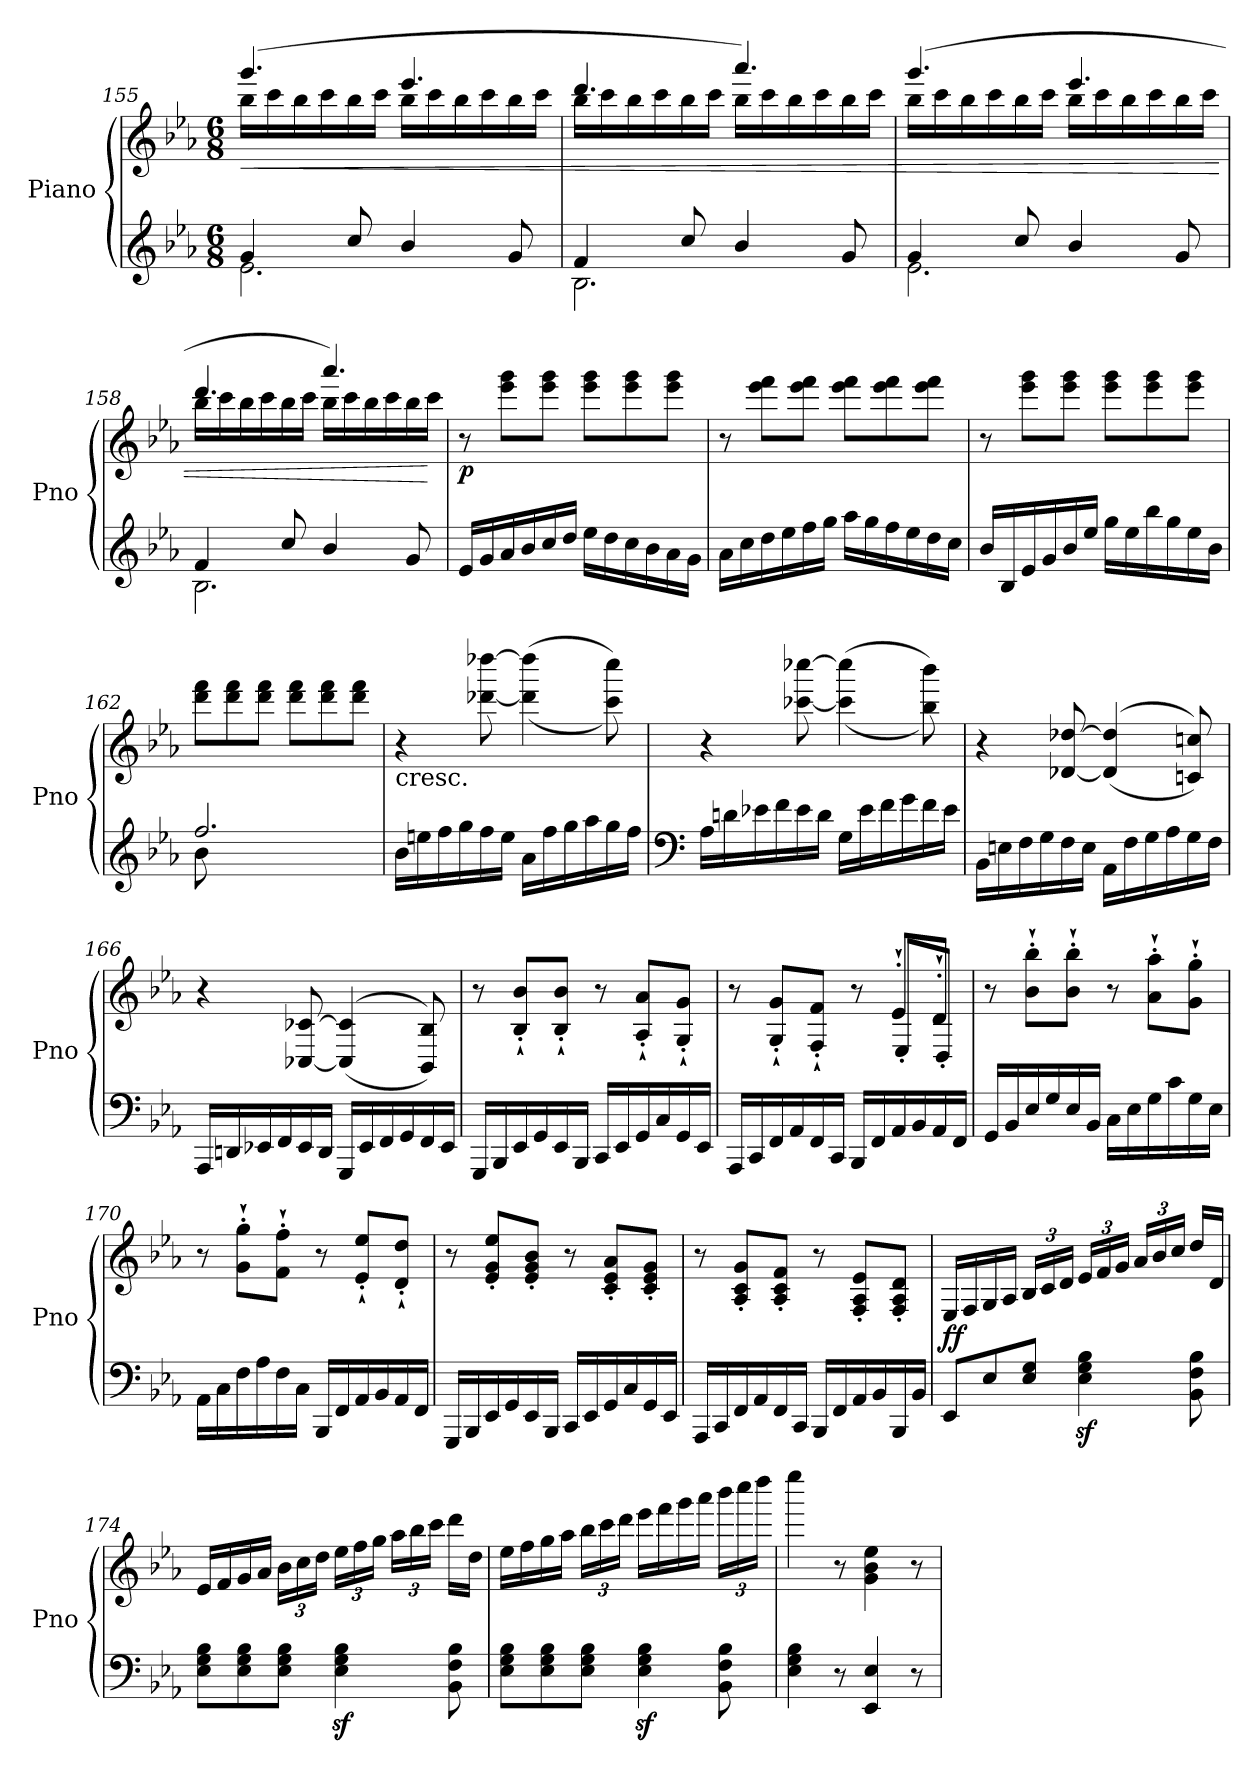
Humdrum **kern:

**kern	**kern	**dynam
*part1	*part1	*part1
*staff2	*staff1	*staff1/2
*I"Piano	*	*
*I'Pno	*	*
*clefG2	*clefG2	*
*k[b-e-a-]	*k[b-e-a-]	*
*E-:	*E-:	*
*M6/8	*M6/8	*
=155	=155	=155
*^	*	*
!	!	!	!LO:HP:b
*	*	*^	*
4g/	2.e-\	(>4.ggg/	16bb-\LL	<
.	.	.	16ccc\	.
.	.	.	16bb-\	.
.	.	.	16ccc\	.
8cc/	.	.	16bb-\	.
.	.	.	16ccc\JJ	.
4b-/	.	4.eee-/	16bb-\LL	.
.	.	.	16ccc\	.
.	.	.	16bb-\	.
.	.	.	16ccc\	.
8g/	.	.	16bb-\	.
.	.	.	16ccc\JJ	.
=156	=156	=156	=156	=156
4f/	2.B-\	4.ddd/	16bb-\LL	.
.	.	.	16ccc\	.
.	.	.	16bb-\	.
.	.	.	16ccc\	.
8cc/	.	.	16bb-\	.
.	.	.	16ccc\JJ	.
4b-/	.	4.aaa-/)	16bb-\LL	.
.	.	.	16ccc\	.
.	.	.	16bb-\	.
.	.	.	16ccc\	.
8g/	.	.	16bb-\	.
.	.	.	16ccc\JJ	.
!!LO:LB:g=z	!!
=157	=157	=157	=157	=157
4g/	2.e-\	(>4.ggg/	16bb-\LL	.
.	.	.	16ccc\	.
.	.	.	16bb-\	.
.	.	.	16ccc\	.
8cc/	.	.	16bb-\	.
.	.	.	16ccc\JJ	.
4b-/	.	4.eee-/	16bb-\LL	.
.	.	.	16ccc\	.
.	.	.	16bb-\	.
.	.	.	16ccc\	.
8g/	.	.	16bb-\	.
.	.	.	16ccc\JJ	.
=158	=158	=158	=158	=158
4f/	2.B-\	4.ddd/	16bb-\LL	.
.	.	.	16ccc\	.
.	.	.	16bb-\	.
.	.	.	16ccc\	.
8cc/	.	.	16bb-\	.
.	.	.	16ccc\JJ	.
4b-/	.	4.aaa-/)	16bb-\LL	.
.	.	.	16ccc\	.
.	.	.	16bb-\	.
.	.	.	16ccc\	.
8g/	.	.	16bb-\	.
.	.	.	16ccc\JJ	[
*v	*v	*	*	*
=159	=159	=159	=159
!	!	!	!LO:DY:b
*	*v	*v	*
16e-/LL	8r	p
16g/	.	.
16a-/	8eee-\ 8ggg\L	.
16b-/	.	.
16cc/	8eee-\ 8ggg\J	.
16dd/JJ	.	.
16ee-\LL	8eee-\ 8ggg\L	.
16dd\	.	.
16cc\	8eee-\ 8ggg\	.
16b-\	.	.
16a-\	8eee-\ 8ggg\J	.
16g\JJ	.	.
!!LO:LB:g=z
=160	=160	=160
16a-\LL	8r	.
16cc\	.	.
16dd\	8eee-\ 8fff\L	.
16ee-\	.	.
16ff\	8eee-\ 8fff\J	.
16gg\JJ	.	.
16aa-\LL	8eee-\ 8fff\L	.
16gg\	.	.
16ff\	8eee-\ 8fff\	.
16ee-\	.	.
16dd\	8eee-\ 8fff\J	.
16cc\JJ	.	.
=161	=161	=161
16b-/LL	8r	.
16B-/	.	.
16e-/	8eee-\ 8ggg\L	.
16g/	.	.
16b-/	8eee-\ 8ggg\J	.
16ee-/JJ	.	.
16gg\LL	8eee-\ 8ggg\L	.
16ee-\	.	.
16bb-\	8eee-\ 8ggg\	.
16gg\	.	.
16ee-\	8eee-\ 8ggg\J	.
16b-\JJ	.	.
=162	=162	=162
*^	*	*
2.ff/	8b-\	8ddd\ 8fff\L	.
.	2ryy	8ddd\ 8fff\	.
.	.	8ddd\ 8fff\J	.
.	.	8ddd\ 8fff\L	.
.	.	8ddd\ 8fff\	.
.	8ryy	8ddd\ 8fff\J	.
=163	=163	=163	=163
!	!	!LO:TX:b:t=cresc.	!
*v	*v	*	*
16b-\LL	4r	.
16een\	.	.
16ff\	.	.
16gg\	.	.
16ff\	[8ddd-X\ [8dddd-X\	.
16ee\JJ	.	.
16a-\LL	(>(>4ddd-\] 4dddd-\]	.
16ff\	.	.
16gg\	.	.
16aa-\	.	.
16gg\	8ccc\ 8cccc\))	.
16ff\JJ	.	.
!!LO:LB:g=z
=164	=164	=164
*clefF4	*	*
16A-\LL	4r	.
16dn\	.	.
16e-X\	.	.
16f\	.	.
16e-\	[8ccc-X\ [8cccc-X\	.
16d\JJ	.	.
16G\LL	(>(>4ccc-\] 4cccc-\]	.
16e-\	.	.
16f\	.	.
16g\	.	.
16f\	8bb-\ 8bbb-\))	.
16e-\JJ	.	.
=165	=165	=165
16BB-\LL	4r	.
16En\	.	.
16F\	.	.
16G\	.	.
16F\	[8d-X/ [8dd-X/	.
16E\JJ	.	.
16AA-\LL	(<(<4d-/] 4dd-/]	.
16F\	.	.
16G\	.	.
16A-\	.	.
16G\	8cn/ 8ccn/))	.
16F\JJ	.	.
=166	=166	=166
16AAA-/LL	4r	.
16DDn/	.	.
16EE-X/	.	.
16FF/	.	.
16EE-/	[8C-X/ [8c-X/	.
16DD/JJ	.	.
16GGG/LL	(<(<4C-/] 4c-/]	.
16EE-/	.	.
16FF/	.	.
16GG/	.	.
16FF/	8BB-/ 8B-/))	.
16EE-/JJ	.	.
!!LO:PB:g=z
=167	=167	=167
16GGG/LL	8r	.
16BBB-/	.	.
16EE-/	8B-/'` 8b-/'`L	.
16GG/	.	.
16EE-/	8B-/'` 8b-/'`J	.
16BBB-/JJ	.	.
16CC/LL	8r	.
16EE-/	.	.
16GG/	8A-/'` 8a-/'`L	.
16C/	.	.
16GG/	8G/'` 8g/'`J	.
16EE-/JJ	.	.
=168	=168	=168
*	*^	*
16AAA-/LL	8r	2ryy	.
16CC/	.	.	.
16FF/	8G/'` 8g/'`L	.	.
16AA-/	.	.	.
16FF/	8F/'` 8f/'`J	.	.
16CC/JJ	.	.	.
16BBB-/LL	8r	.	.
16FF/	.	.	.
16AA-/	8e-'`/L	8E-'/L	.
16BB-/	.	.	.
16AA-/	8d'`/J	8D'/J	.
16FF/JJ	.	.	.
*	*v	*v	*
=169	=169	=169
16GG/LL	8r	.
16BB-/	.	.
16E-/	8b-\'` 8bb-\'`L	.
16G/	.	.
16E-/	8b-\'` 8bb-\'`J	.
16BB-/JJ	.	.
16C\LL	8r	.
16E-\	.	.
16G\	8a-\'` 8aa-\'`L	.
16c\	.	.
16G\	8g\'` 8gg\'`J	.
16E-\JJ	.	.
!!LO:LB:g=z
=170	=170	=170
16AA-\LL	8r	.
16C\	.	.
16F\	8g\'` 8gg\'`L	.
16A-\	.	.
16F\	8f\'` 8ff\'`J	.
16C\JJ	.	.
16BBB-/LL	8r	.
16FF/	.	.
16AA-/	8e-/'` 8ee-/'`L	.
16BB-/	.	.
16AA-/	8d/'` 8dd/'`J	.
16FF/JJ	.	.
=171	=171	=171
16GGG/LL	8r	.
16BBB-/	.	.
16EE-/	8e-/' 8g/' 8ee-/'L	.
16GG/	.	.
16EE-/	8e-/' 8g/' 8b-/'J	.
16BBB-/JJ	.	.
16CC/LL	8r	.
16EE-/	.	.
16GG/	8c/' 8e-/' 8a-/'L	.
16C/	.	.
16GG/	8c/' 8e-/' 8g/'J	.
16EE-/JJ	.	.
=172	=172	=172
16AAA-/LL	8r	.
16CC/	.	.
16FF/	8A-/' 8c/' 8g/'L	.
16AA-/	.	.
16FF/	8A-/' 8c/' 8f/'J	.
16CC/JJ	.	.
16BBB-/LL	8r	.
16FF/	.	.
16AA-/	8F/' 8A-/' 8e-/'L	.
16BB-/	.	.
16BBB-/	8F/' 8A-/' 8d/'J	.
16BB-/JJ	.	.
!!LO:LB:g=z
=173	=173	=173
!	!	!LO:DY:a=2
8EE-/L	16E-/LL	ff
.	16F/	.
8E-/	16G/	.
.	16A-/JJ	.
*	*Xbrackettup	*
8E-/ 8G/J	24B-/LL	.
.	24c/	.
.	24d/JJ	.
4E-\z> 4G\z> 4B-\z>	24e-/LL	.
.	24f/	.
.	24g/JJ	.
.	24a-/LL	.
.	24b-/	.
.	24cc/JJ	.
8BB-\ 8F\ 8B-\	16dd/LL	.
.	16d/JJ	.
=174	=174	=174
8E-\ 8G\ 8B-\L	16e-/LL	.
.	16f/	.
8E-\ 8G\ 8B-\	16g/	.
.	16a-/JJ	.
8E-\ 8G\ 8B-\J	24b-\LL	.
.	24cc\	.
.	24dd\JJ	.
4E-\z> 4G\z> 4B-\z>	24ee-\LL	.
.	24ff\	.
.	24gg\JJ	.
.	24aa-\LL	.
.	24bb-\	.
.	24ccc\JJ	.
8BB-\ 8F\ 8B-\	16ddd\LL	.
.	16dd\JJ	.
!!LO:LB:g=z
=175	=175	=175
8E-\ 8G\ 8B-\L	16ee-\LL	.
.	16ff\	.
8E-\ 8G\ 8B-\	16gg\	.
.	16aa-\JJ	.
8E-\ 8G\ 8B-\J	24bb-\LL	.
.	24ccc\	.
.	24ddd\JJ	.
4E-\z> 4G\z> 4B-\z>	16eee-\LL	.
.	16fff\	.
.	16ggg\	.
.	16aaa-\JJ	.
8BB-\ 8F\ 8B-\	24bbb-\LL	.
.	24cccc\	.
.	24dddd\JJ	.
=176	=176	=176
4E-\ 4G\ 4B-\	4eeee-\	.
8r	8r	.
4EE-/ 4E-/	4g\ 4b-\ 4ee-\	.
8r	8r	.
=	=	=
*-	*-	*-
